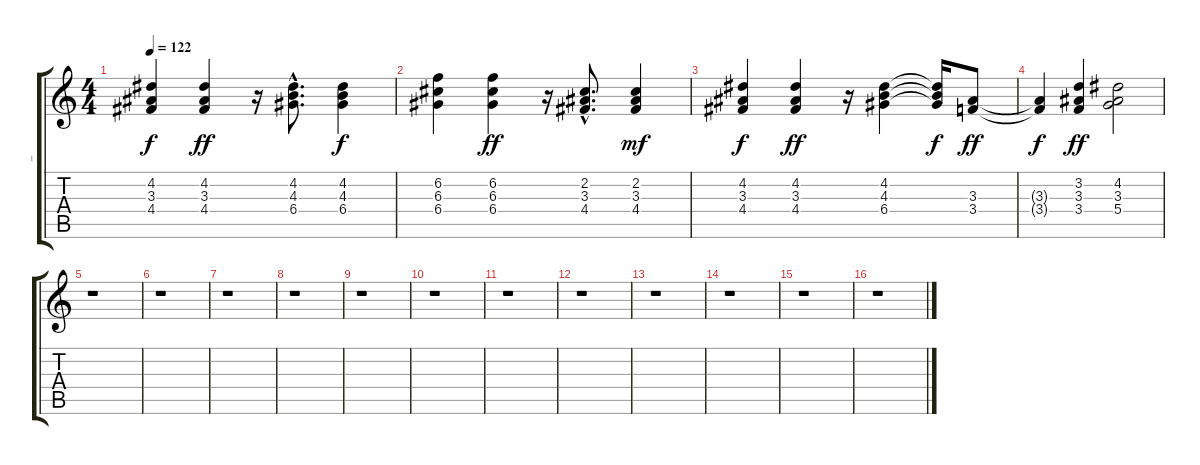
\track ("_" "_") {instrument electricguitarclean}
\staff {score tabs}
\tuning (E4 B3 G3 D3 A2 E2) {hide}
\ts (4 4)
\tempo 122
\clef g2
\ks c
(4.2 3.3 4.4).4{dy f} (4.2 3.3 4.4).4{dy ff} r.16 (4.2{hac} 4.3{hac} 6.4{hac}).8{d} (4.2 4.3 6.4).4{dy f} |
(6.2 6.3 6.4).4 (6.2 6.3 6.4).4{dy ff} r.16 (2.2{hac} 3.3{hac} 4.4{hac}).8{d} (2.2 3.3 4.4).4{dy mf} |
(4.2 3.3 4.4).4{dy f} (4.2 3.3 4.4).4{dy ff} r.16 (4.2 4.3 6.4).4 (4.2{t} 4.3{t} 6.4{t}).16{dy f} (3.3 3.4).8{dy ff} |
(3.3{t} 3.4{t}).4{dy f} (3.2 3.3 3.4).4{dy ff} (4.2 3.3 5.4).2 |
r.1 |
r.1 |
r.1 |
r.1 |
r.1 |
r.1 |
r.1 |
r.1 |
r.1 |
r.1 |
r.1 |
r.1
